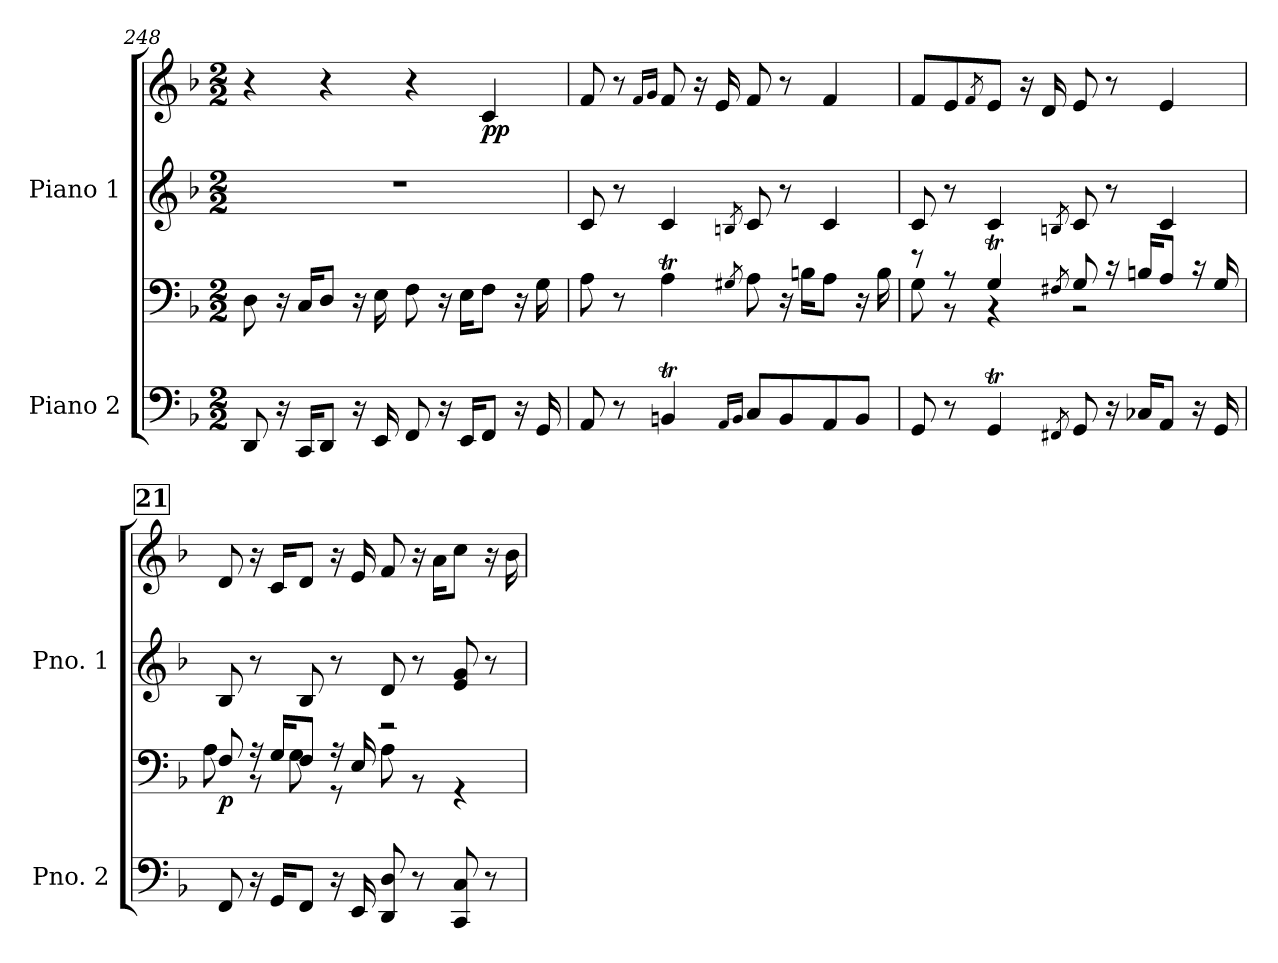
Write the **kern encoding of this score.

**kern	**kern	**dynam	**kern	**kern	**dynam
*part2	*part2	*part2	*part1	*part1	*part1
*staff4	*staff3	*staff3/4	*staff2	*staff1	*staff1/2
*I"Piano 2	*	*	*I"Piano 1	*	*
*I'Pno. 2	*	*	*I'Pno. 1	*	*
*clefF4	*clefF4	*	*clefG2	*clefG2	*
*k[b-]	*k[b-]	*	*k[b-]	*k[b-]	*
*M2/2	*M2/2	*	*M2/2	*M2/2	*
=248	=248	=248	=248	=248	=248
8DD/	8D\	.	1r	4r	.
16r	16r	.	.	.	.
16CC/KL	16C/KL	.	.	.	.
8DD/J	8D/J	.	.	4r	.
16r	16r	.	.	.	.
16EE/	16E\	.	.	.	.
8FF/	8F\	.	.	4r	.
16r	16r	.	.	.	.
16EE/KL	16E\KL	.	.	.	.
!	!	!	!	!	!LO:DY:b
8FF/J	8F\J	.	.	4c/	pp
16r	16r	.	.	.	.
16GG/	16G\	.	.	.	.
!!LO:LB:g=z
=249	=249	=249	=249	=249	=249
8AA/	8A\	.	8c/	8f/	.
8r	8r	.	8r	8r	.
.	.	.	.	16qf/LL	.
.	.	.	.	16qg/JJ	.
4BBnt/	4At\	.	4c/	8f/	.
.	.	.	.	16r	.
.	.	.	.	16e/	.
16qAA/LL	.	.	.	.	.
16qBB/JJ	8qG#X/	.	8qBn/	.	.
8C/L	8A\	.	8c/	8f/	.
8BB/	16r	.	8r	8r	.
.	16Bn\KL	.	.	.	.
8AA/	8A\J	.	4c/	4f/	.
8BB/J	16r	.	.	.	.
.	16B\	.	.	.	.
=250	=250	=250	=250	=250	=250
*	*^	*	*	*	*
8GG/	8r	8G\	.	8c/	8f/L	.
8r	8r	8r	.	8r	8e/	.
.	.	.	.	.	8qf/	.
4GGT/	4GT/	4r	.	4c/	8e/J	.
.	.	.	.	.	16r	.
.	.	.	.	.	16d/	.
8qFF#X/	8qF#X/	.	.	8qBn/	.	.
8GG/	8G/	2r	.	8c/	8e/	.
16r	16r	.	.	8r	8r	.
16C-X/KL	16Bn/KL	.	.	.	.	.
8AA/J	8A/J	.	.	4c/	4e/	.
16r	16r	.	.	.	.	.
16GG/	16G/	.	.	.	.	.
!!LO:REH:place=s1:a:B:fs=14:t=21
=251	=251	=251	=251	=251	=251	=251
!	!	!	!LO:DY:b	!	!	!
8FF/	8F/	8A\	p	8B-/	8d/	.
16r	16r	8r	.	8r	16r	.
16GG/KL	16G/KL	.	.	.	16c/KL	.
8FF/J	8F/J	8G\	.	8B-/	8d/J	.
16r	16r	8r	.	8r	16r	.
16EE/	16E/	.	.	.	16e/	.
8DD/ 8D/	2r	8A\	.	8d/	8f/	.
8r	.	8r	.	8r	16r	.
.	.	.	.	.	16a\KL	.
8CC/ 8C/	.	4r	.	8e/ 8g/	8cc\J	.
8r	.	.	.	8r	16r	.
.	.	.	.	.	16b-\	.
*	*v	*v	*	*	*	*
=	=	=	=	=	=
*-	*-	*-	*-	*-	*-
